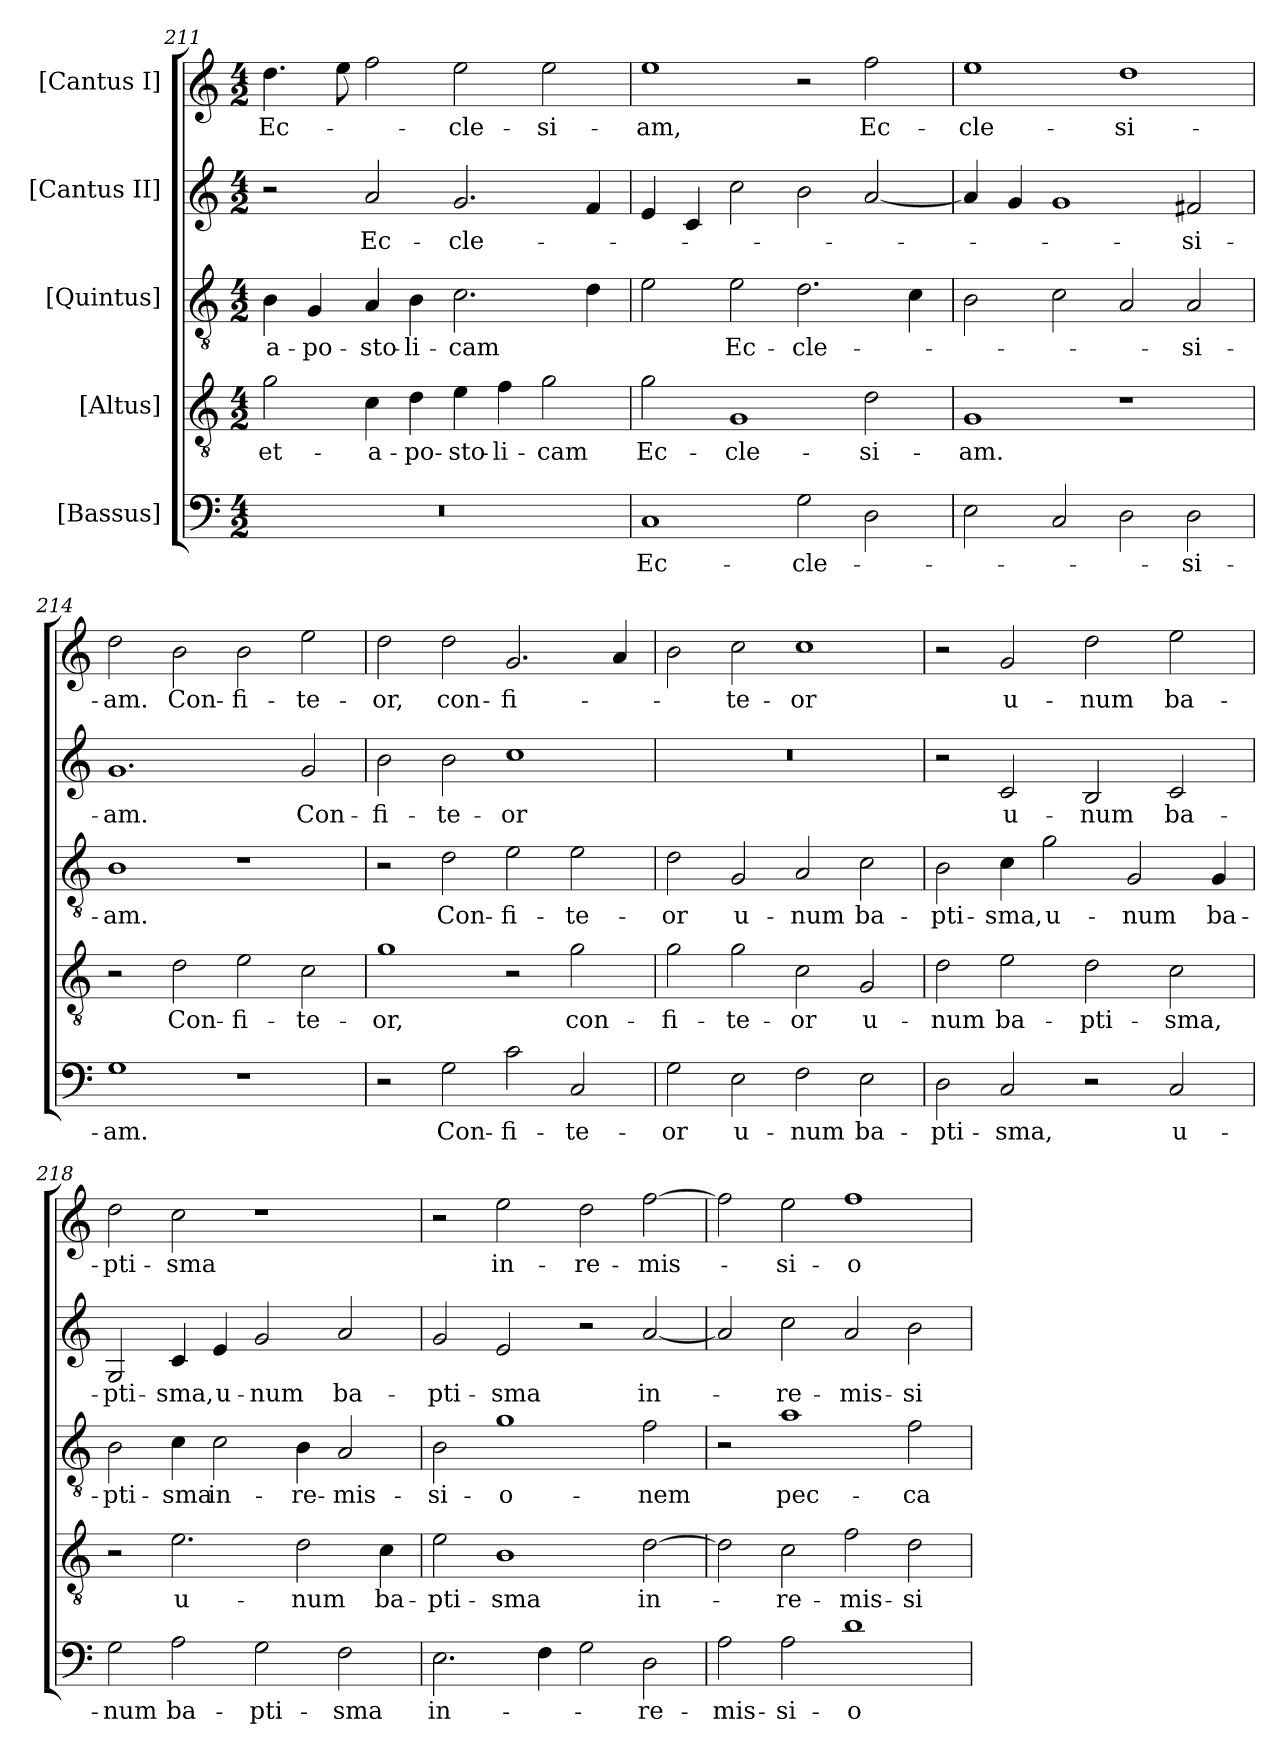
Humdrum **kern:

**kern	**text	**kern	**text	**kern	**text	**kern	**text	**kern	**text
*part5	*part5	*part4	*part4	*part3	*part3	*part2	*part2	*part1	*part1
*staff5	*staff5	*staff4	*staff4	*staff3	*staff3	*staff2	*staff2	*staff1	*staff1
*I"[Bassus]	*	*I"[Altus]	*	*I"[Quintus]	*	*I"[Cantus II]	*	*I"[Cantus I]	*
*clefF4	*	*clefGv2	*	*clefGv2	*	*clefG2	*	*clefG2	*
*k[]	*	*k[]	*	*k[]	*	*k[]	*	*k[]	*
*M4/2	*	*M4/2	*	*M4/2	*	*M4/2	*	*M4/2	*
=211	=211	=211	=211	=211	=211	=211	=211	=211	=211
0r	.	2g\	et-	4B\	a-	2r	.	4.dd\	Ec-
.	.	.	.	4G/	-po-	.	.	.	.
.	.	.	.	.	.	.	.	8ee\	.
.	.	4c\	a-	4A/	-sto-	2a/	Ec-	2ff\	.
.	.	4d\	-po-	4B\	-li-	.	.	.	.
.	.	4e\	-sto-	2.c\	-cam	2.g/	-cle-	2ee\	-cle-
.	.	4f\	-li-	.	.	.	.	.	.
.	.	2g\	-cam	.	.	.	.	2ee\	-si-
.	.	.	.	4d\	.	4f/	.	.	.
=212	=212	=212	=212	=212	=212	=212	=212	=212	=212
1C/	Ec-	2g\	Ec-	2e\	.	4e/	.	1ee\	-am,
.	.	.	.	.	.	4c/	.	.	.
.	.	1G/	-cle-	2e\	Ec-	2cc\	.	.	.
2G\	-cle-	.	.	2.d\	-cle-	2b\	.	2r	.
2D\	.	2d\	-si-	.	.	[2a/	.	2ff\	Ec-
.	.	.	.	4c\	.	.	.	.	.
=213	=213	=213	=213	=213	=213	=213	=213	=213	=213
2E\	.	1G/	-am.	2B\	.	4a/]	.	1ee\	-cle-
.	.	.	.	.	.	4g/	.	.	.
2C/	.	.	.	2c\	.	1g/	.	.	.
2D\	.	1r	.	2A/	.	.	.	1dd\	-si-
2D\	-si-	.	.	2A/	-si-	2f#X/	-si-	.	.
=214	=214	=214	=214	=214	=214	=214	=214	=214	=214
1G\	-am.	2r	.	1B\	-am.	1.g/	-am.	2dd\	-am.
.	.	2d\	Con-	.	.	.	.	2b\	Con-
1r	.	2e\	-fi-	1r	.	.	.	2b\	-fi-
.	.	2c\	-te-	.	.	2g/	Con-	2ee\	-te-
=215	=215	=215	=215	=215	=215	=215	=215	=215	=215
2r	.	1g\	-or,	2r	.	2b\	-fi-	2dd\	-or,
2G\	Con-	.	.	2d\	Con-	2b\	-te-	2dd\	con-
2c\	-fi-	2r	.	2e\	-fi-	1cc\	-or	2.g/	-fi-
2C/	-te-	2g\	con-	2e\	-te-	.	.	.	.
.	.	.	.	.	.	.	.	4a/	.
=216	=216	=216	=216	=216	=216	=216	=216	=216	=216
2G\	-or	2g\	-fi-	2d\	-or	0r	.	2b\	.
2E\	u-	2g\	-te-	2G/	u-	.	.	2cc\	-te-
2F\	-num	2c\	-or	2A/	-num	.	.	1cc\	-or
2E\	ba-	2G/	u-	2c\	ba-	.	.	.	.
=217	=217	=217	=217	=217	=217	=217	=217	=217	=217
2D\	-pti-	2d\	-num	2B\	-pti-	2r	.	2r	.
2C/	-sma,	2e\	ba-	4c\	-sma,	2c/	u-	2g/	u-
.	.	.	.	2g\	u-	.	.	.	.
2r	.	2d\	-pti-	.	.	2B/	-num	2dd\	-num
.	.	.	.	2G/	-num	.	.	.	.
2C/	u-	2c\	-sma,	.	.	2c/	ba-	2ee\	ba-
.	.	.	.	4G/	ba-	.	.	.	.
=218	=218	=218	=218	=218	=218	=218	=218	=218	=218
2G\	-num	2r	.	2B\	-pti-	2G/	-pti-	2dd\	-pti-
2A\	ba-	2.e\	u-	4c\	-sma	4c/	-sma,	2cc\	-sma
.	.	.	.	2c\	in-	4e/	u-	.	.
2G\	-pti-	.	.	.	.	2g/	-num	1r	.
.	.	2d\	-num	4B\	re-	.	.	.	.
2F\	-sma	.	.	2A/	-mis-	2a/	ba-	.	.
.	.	4c\	ba-	.	.	.	.	.	.
=219	=219	=219	=219	=219	=219	=219	=219	=219	=219
2.E\	in-	2e\	-pti-	2B\	-si-	2g/	-pti-	2r	.
.	.	1B\	-sma	1g\	-o-	2e/	-sma	2ee\	in-
4F\	.	.	.	.	.	.	.	.	.
2G\	.	.	.	.	.	2r	.	2dd\	re-
2D\	re-	[2d\	in-	2f\	-nem	[2a/	in-	[2ff\	-mis-
=220	=220	=220	=220	=220	=220	=220	=220	=220	=220
2A\	-mis-	2d\]	.	2r	.	2a/]	.	2ff\]	.
2A\	-si-	2c\	re-	1a\	pec-	2cc\	re-	2ee\	-si-
1d\	-o-	2f\	-mis-	.	.	2a/	-mis-	1ff\	-o-
.	.	2d\	-si-	2f\	-ca-	2b\	-si-	.	.
=	=	=	=	=	=	=	=	=	=
*-	*-	*-	*-	*-	*-	*-	*-	*-	*-
